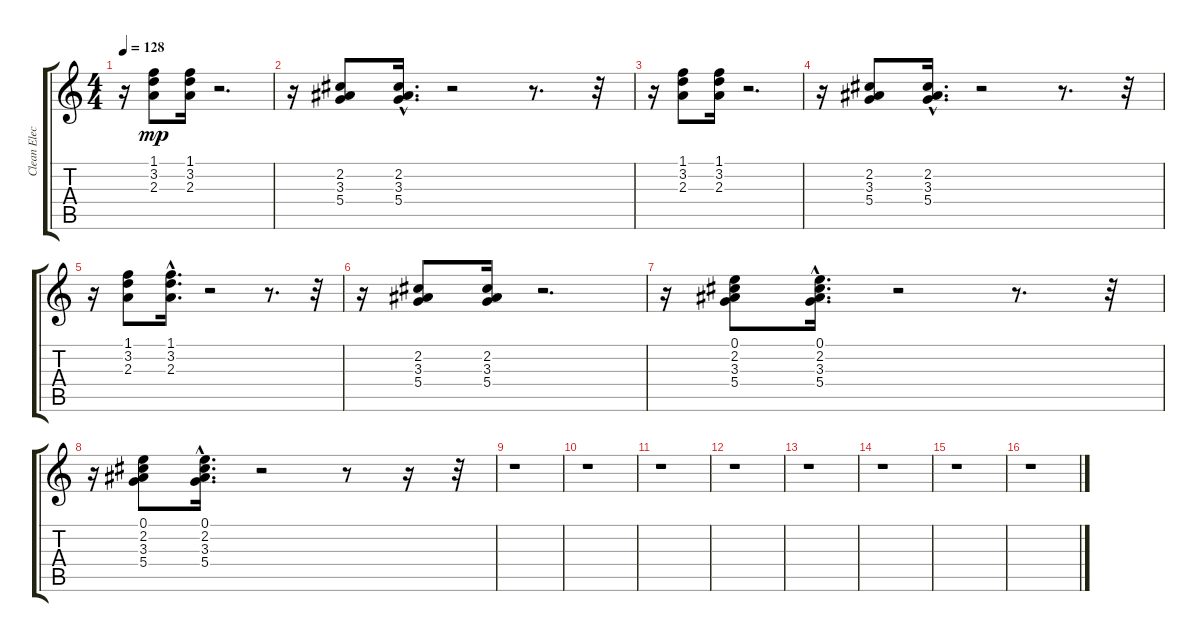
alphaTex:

\track ("Clean Electric" "Clean Elec") {instrument electricguitarclean}
\staff {score tabs}
\tuning (E4 B3 G3 D3 A2 E2) {hide}
\ts (4 4)
\tempo 128
\clef g2
\ks c
r.16{dy mp} (1.1 3.2 2.3).8 (1.1 3.2 2.3).16 r.2{d} |
r.16 (2.2 3.3 5.4).8 (2.2{hac} 3.3 5.4{hac}).16{d} r.2 r.8{d} r.32 |
r.16 (1.1 3.2 2.3).8 (1.1 3.2 2.3).16 r.2{d} |
r.16 (2.2 3.3 5.4).8 (2.2 3.3{hac} 5.4).16{d} r.2 r.8{d} r.32 |
r.16 (1.1 3.2 2.3).8 (1.1{hac} 3.2{hac} 2.3).16{d} r.2 r.8{d} r.32 |
r.16 (2.2 3.3 5.4).8 (2.2 3.3 5.4).16 r.2{d} |
r.16 (0.1 2.2 3.3 5.4).8 (0.1 2.2 3.3{hac} 5.4{hac}).16{d} r.2 r.8{d} r.32 |
r.16 (0.1 2.2 3.3 5.4).8 (0.1 2.2{hac} 3.3{hac} 5.4{hac}).16{d} r.2 r.8 r.16 r.32 |
r.1 |
r.1 |
r.1 |
r.1 |
r.1 |
r.1 |
r.1 |
r.1
